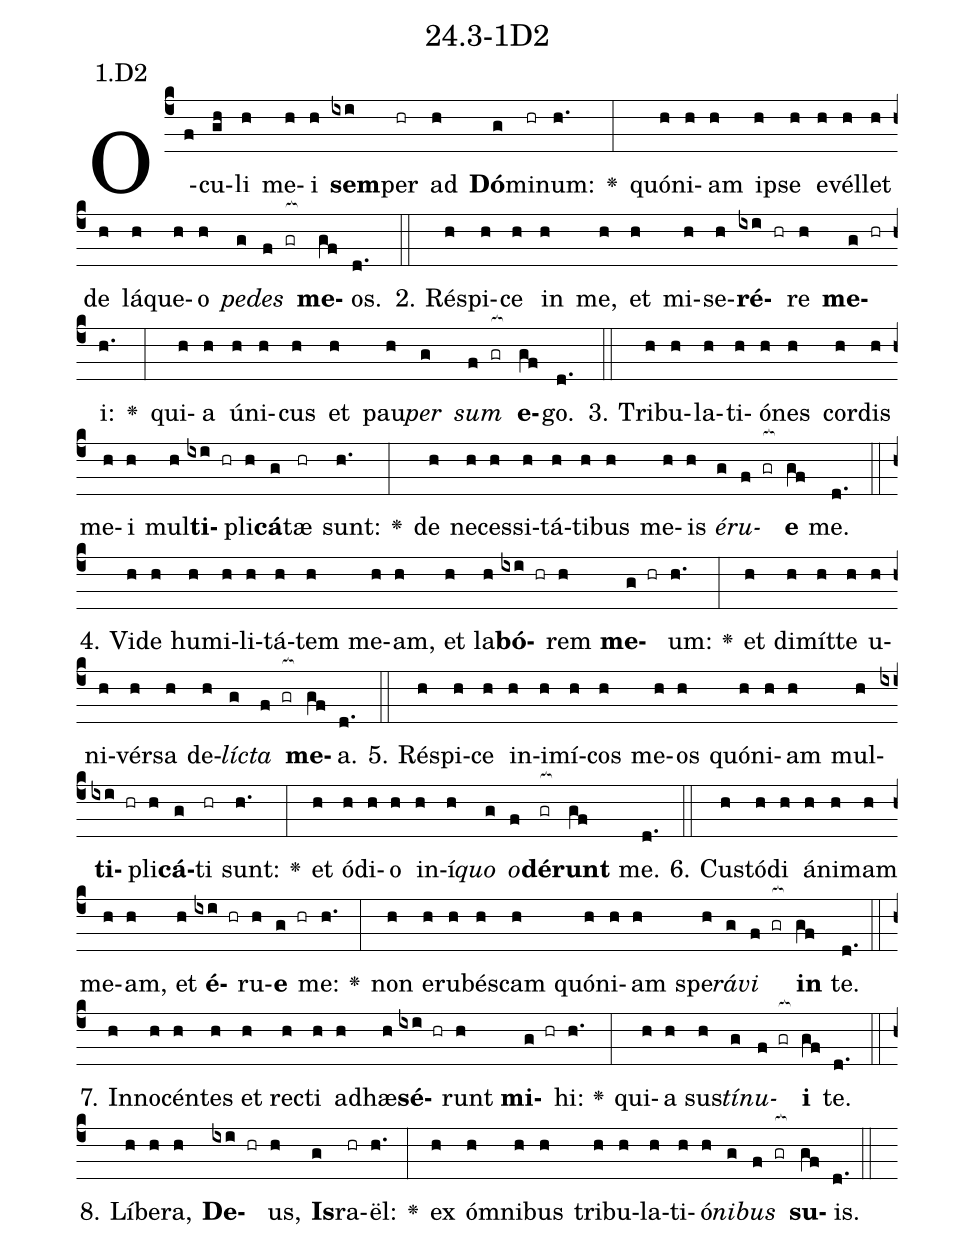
name: 24.3-1D2;
annotation: 1.D2;
%%
(c4)O(f)cu(gh)li(h) me(h)i(h) <b>sem</b>(ixi)per(hr) ad(h) <b>Dó</b>(g)mi(hr)num:(h.) <v>\greheightstar</v>(:) quón(h)i(h)am(h) ip(h)se(h) e(h)vél(h)let(h) de(h) lá(h)que(h)o(h) <i>pe</i>(g)<i>des</i>(f gr[ocb:1{]) <b>me</b>(gf[ocb:0}])os.(d.) (::)
2. Ré(h)spi(h)ce(h) in(h) me,(h) et(h) mi(h)se(h)<b>ré</b>(ixi hr)re(h) <b>me</b>(g hr)i:(h.) <v>\greheightstar</v>(:) qui(h)a(h) ú(h)ni(h)cus(h) et(h) pau(h)<i>per</i>(g) <i>sum</i>(f gr[ocb:1{]) <b>e</b>(gf[ocb:0}])go.(d.) (::)
3. Tri(h)bu(h)la(h)ti(h)ó(h)nes(h) cor(h)dis(h) me(h)i(h) mul(h)<b>ti</b>(ixi hr)pli(h)<b>cá</b>(g)tæ(hr) sunt:(h.) <v>\greheightstar</v>(:) de(h) ne(h)ces(h)si(h)tá(h)ti(h)bus(h) me(h)is(h) <i>é</i>(g)<i>ru</i>(f gr[ocb:1{])<b>e</b>(gf[ocb:0}]) me.(d.) (::)
4. Vi(h)de(h) hu(h)mi(h)li(h)tá(h)tem(h) me(h)am,(h) et(h) la(h)<b>bó</b>(ixi hr)rem(h) <b>me</b>(g hr)um:(h.) <v>\greheightstar</v>(:) et(h) di(h)mít(h)te(h) u(h)ni(h)vér(h)sa(h) de(h)<i>líc</i>(g)<i>ta</i>(f gr[ocb:1{]) <b>me</b>(gf[ocb:0}])a.(d.) (::)
5. Ré(h)spi(h)ce(h) in(h)i(h)mí(h)cos(h) me(h)os(h) quón(h)i(h)am(h) mul(h)<b>ti</b>(ixi hr)pli(h)<b>cá</b>(g)ti(hr) sunt:(h.) <v>\greheightstar</v>(:) et(h) ó(h)di(h)o(h) in(h)í(h)<i>quo</i>(g) <i>o</i>(f)<b>dé</b>(gr[ocb:1{])<b>runt</b>(gf[ocb:0}]) me.(d.) (::)
6. Cus(h)tó(h)di(h) á(h)ni(h)mam(h) me(h)am,(h) et(h) <b>é</b>(ixi hr)ru(h)<b>e</b>(g hr) me:(h.) <v>\greheightstar</v>(:) non(h) e(h)ru(h)bés(h)cam(h) quón(h)i(h)am(h) spe(h)<i>rá</i>(g)<i>vi</i>(f gr[ocb:1{]) <b>in</b>(gf[ocb:0}]) te.(d.) (::)
7. In(h)no(h)cén(h)tes(h) et(h) rec(h)ti(h) ad(h)hæ(h)<b>sé</b>(ixi hr)runt(h) <b>mi</b>(g hr)hi:(h.) <v>\greheightstar</v>(:) qui(h)a(h) sus(h)<i>tí</i>(g)<i>nu</i>(f gr[ocb:1{])<b>i</b>(gf[ocb:0}]) te.(d.) (::)
8. Lí(h)be(h)ra,(h) <b>De</b>(ixi hr)us,(h) <b>Is</b>(g)ra(hr)ël:(h.) <v>\greheightstar</v>(:) ex(h) óm(h)ni(h)bus(h) tri(h)bu(h)la(h)ti(h)ó(h)<i>ni</i>(g)<i>bus</i>(f gr[ocb:1{]) <b>su</b>(gf[ocb:0}])is.(d.) (::)
